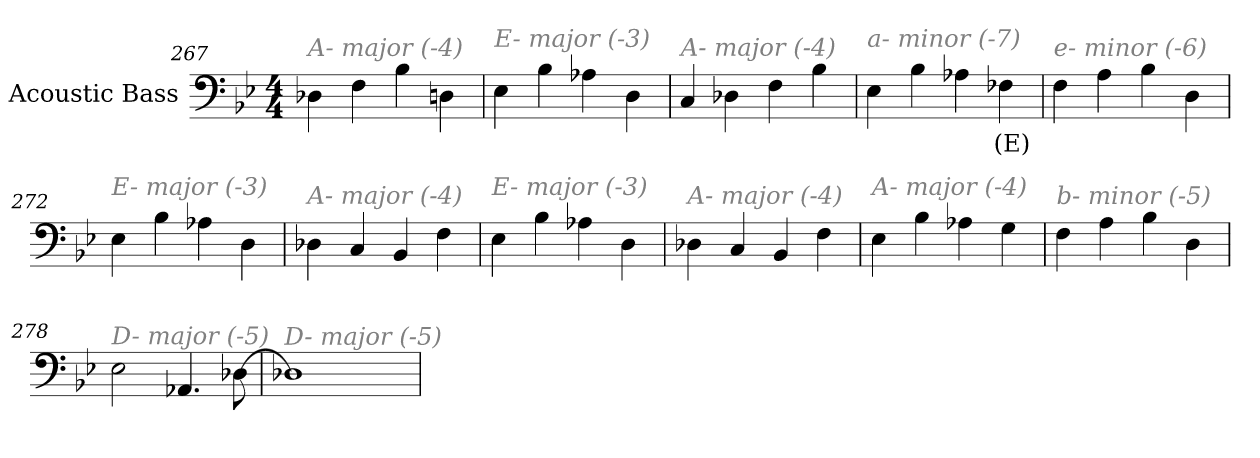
**kern	**text
*part1	*part1
*staff1	*staff1
*I"Acoustic Bass	*
*clefF4	*
*ITrd7c12	*
*k[b-e-]	*
*B-:	*
*M4/4	*
=267	=267
!LO:TX:i:color=#808080:t=A- major (-4)	!
4DD-X	.
4FF	.
4BB-	.
4DDn	.
=268	=268
!LO:TX:i:color=#808080:t=E- major (-3)	!
4EE-	.
4BB-	.
4AA-X	.
4DD	.
=269	=269
!LO:TX:i:color=#808080:t=A- major (-4)	!
4CC	.
4DD-X	.
4FF	.
4BB-	.
=270	=270
!LO:TX:i:color=#808080:t=a- minor (-7)	!
4EE-	.
4BB-	.
4AA-X	.
4FF-Xi	(E)
=271	=271
!LO:TX:i:color=#808080:t=e- minor (-6)	!
4FF	.
4AA	.
4BB-	.
4DD	.
=272	=272
!LO:TX:i:color=#808080:t=E- major (-3)	!
4EE-	.
4BB-	.
4AA-X	.
4DD	.
=273	=273
!LO:TX:i:color=#808080:t=A- major (-4)	!
4DD-X	.
4CC	.
4BBB-	.
4FF	.
=274	=274
!LO:TX:i:color=#808080:t=E- major (-3)	!
4EE-	.
4BB-	.
4AA-X	.
4DD	.
=275	=275
!LO:TX:i:color=#808080:t=A- major (-4)	!
4DD-X	.
4CC	.
4BBB-	.
4FF	.
=276	=276
!LO:TX:i:color=#808080:t=A- major (-4)	!
4EE-	.
4BB-	.
4AA-X	.
4GG	.
=277	=277
!LO:TX:i:color=#808080:t=b- minor (-5)	!
4FF	.
4AA	.
4BB-	.
4DD	.
=278	=278
!LO:TX:i:color=#808080:t=D- major (-5)	!
2EE-	.
4.AAA-X	.
[8DD-X	.
=279	=279
!LO:TX:i:color=#808080:t=D- major (-5)	!
1DD-X]	.
=	=
*-	*-
